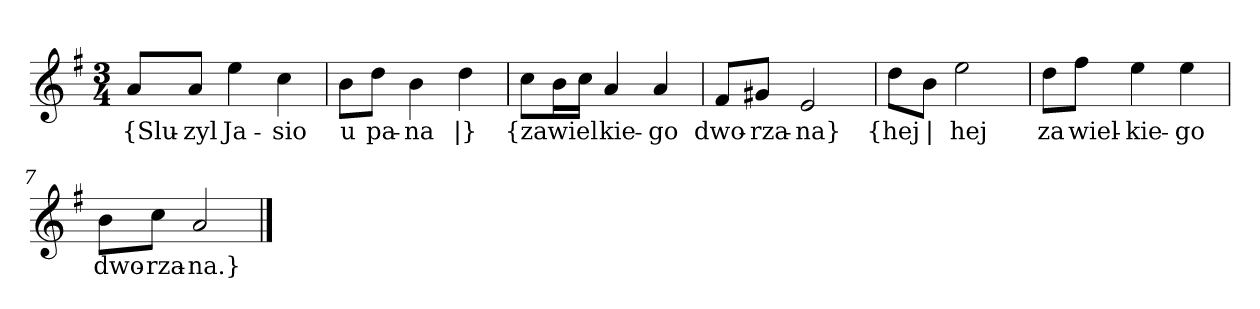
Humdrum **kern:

**kern	**text
*part1	*part1
*staff1	*staff1
*clefG2	*
*k[f#]	*
*M3/4	*
=	=
8a/L	{Slu-
8a/J	-zyl
4ee	Ja-
4cc	-sio
=2	=2
8b\L	u
8dd\J	pa-
4b	-na
4dd	|}
=3y	=3y
8cc\L	{za
16b\L	wiel
16cc\JJ	--
4a	-kie-
4a	-go
=4	=4
8f#/L	dwo-
8g#X/J	-rza-
2e	-na}
=5y	=5y
8dd\L	{hej
8b\J	|
2ee	hej
=6	=6
8dd\L	za
8ff#\J	wiel-
4ee	-kie-
4ee	-go
=7	=7
8b\L	dwo-
8cc\J	-rza-
2a	-na.}
==	==
*-	*-
